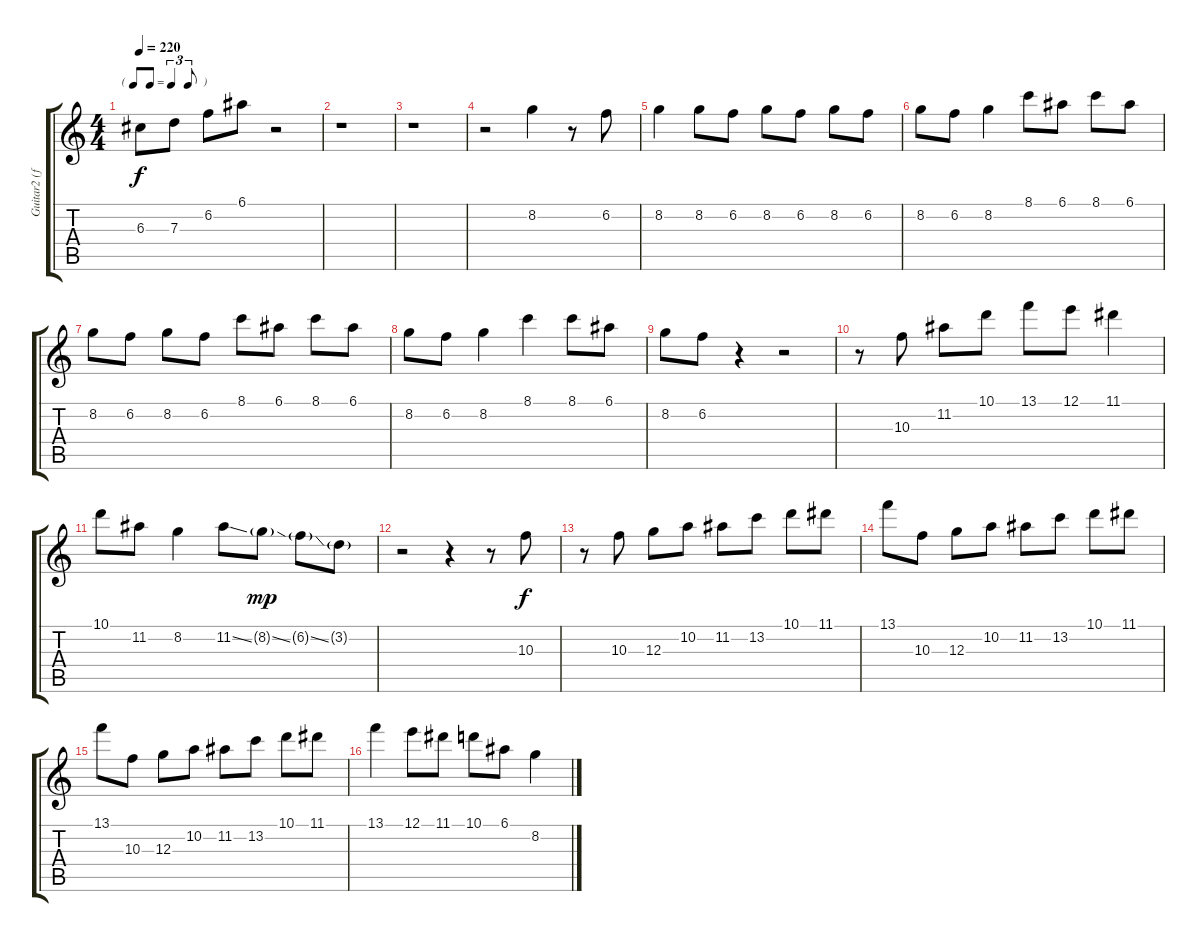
\track ("Guitar2 (for sound)" "Guitar2 (f") {instrument electricbassfinger}
\staff {score tabs}
\tuning (E4 B3 G3 D3 A2 E2) {hide}
\ts (4 4)
\tf triplet8th
\tempo 220
\clef g2
\ks c
6.3.8{dy f} 7.3.8 6.2.8 6.1.8 r.2 |
r.1 |
r.1 |
r.2 8.2.4 r.8 6.2.8 |
8.2.4 8.2.8 6.2.8 8.2.8 6.2.8 8.2.8 6.2.8 |
8.2.8 6.2.8 8.2.4 8.1.8 6.1.8 8.1.8 6.1.8 |
8.2.8 6.2.8 8.2.8 6.2.8 8.1.8 6.1.8 8.1.8 6.1.8 |
8.2.8 6.2.8 8.2.4 8.1.4 8.1.8 6.1.8 |
8.2.8 6.2.8 r.4 r.2 |
r.8 10.3.8 11.2.8 10.1.8 13.1.8 12.1.8 11.1.4 |
10.1.8 11.2.8 8.2.4 11.2{ss}.8 8.2{ss g}.8{dy mp} 6.2{ss g}.8 3.2{g}.8 |
r.2 r.4 r.8 10.3.8{dy f} |
r.8 10.3.8 12.3.8 10.2.8 11.2.8 13.2.8 10.1.8 11.1.8 |
13.1.8 10.3.8 12.3.8 10.2.8 11.2.8 13.2.8 10.1.8 11.1.8 |
13.1.8 10.3.8 12.3.8 10.2.8 11.2.8 13.2.8 10.1.8 11.1.8 |
13.1.4 12.1.8 11.1.8 10.1.8 6.1.8 8.2.4
